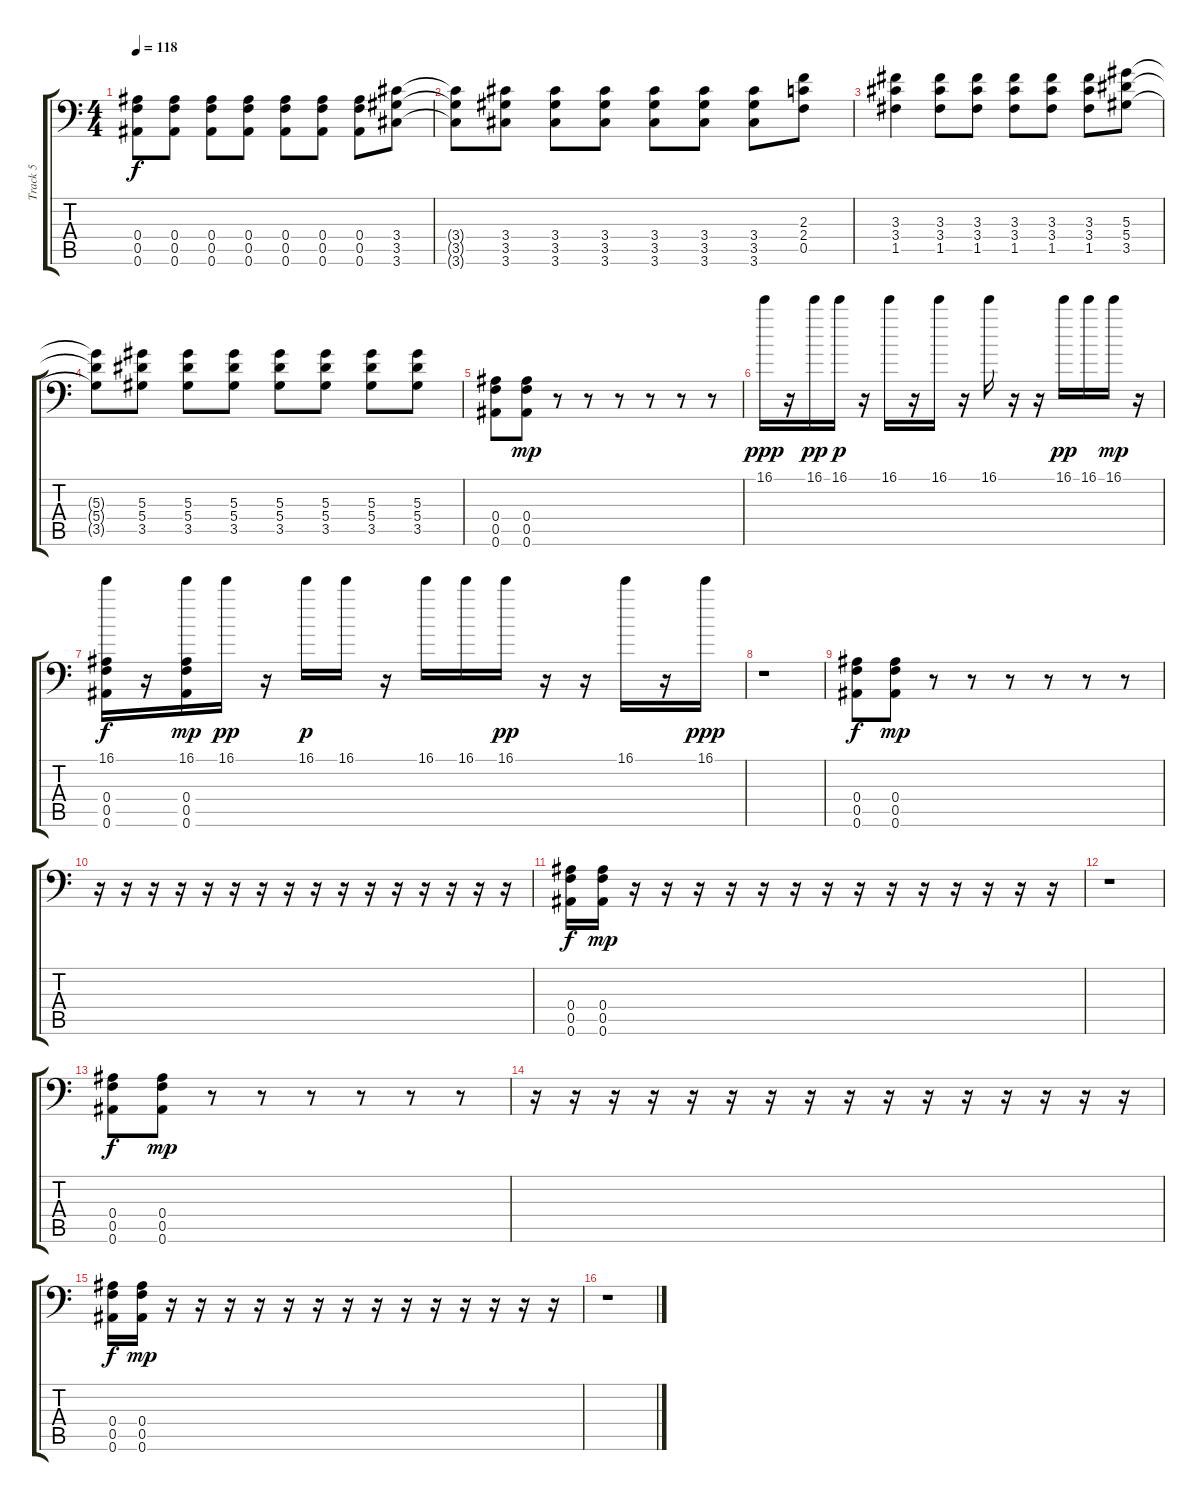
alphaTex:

\track ("Track 5" "Track 5") {instrument distortionguitar}
\staff {score tabs}
\tuning (C4 G3 Eb3 Bb2 F2 Bb1) {hide}
\ts (4 4)
\tempo 118
\clef f4
\ks c
(0.4 0.5 0.6).8{dy f} (0.4 0.5 0.6).8 (0.4 0.5 0.6).8 (0.4 0.5 0.6).8 (0.4 0.5 0.6).8 (0.4 0.5 0.6).8 (0.4 0.5 0.6).8 (3.4 3.5 3.6).8 |
(3.4{t} 3.5{t} 3.6{t}).8 (3.4 3.5 3.6).8 (3.4 3.5 3.6).8 (3.4 3.5 3.6).8 (3.4 3.5 3.6).8 (3.4 3.5 3.6).8 (3.4 3.5 3.6).8 (2.3 2.4 0.5).8 |
(3.3 3.4 1.5).4 (3.3 3.4 1.5).8 (3.3 3.4 1.5).8 (3.3 3.4 1.5).8 (3.3 3.4 1.5).8 (3.3 3.4 1.5).8 (5.3 5.4 3.5).8 |
(5.3{t} 5.4{t} 3.5{t}).8 (5.3 5.4 3.5).8 (5.3 5.4 3.5).8 (5.3 5.4 3.5).8 (5.3 5.4 3.5).8 (5.3 5.4 3.5).8 (5.3 5.4 3.5).8 (5.3 5.4 3.5).8 |
(0.4 0.5 0.6).8 (0.4 0.5 0.6).8{dy mp} r.8 r.8 r.8 r.8 r.8 r.8 |
16.1.16{dy ppp} r.16 16.1.16{dy pp} 16.1.16{dy p} r.16 16.1.16 r.16 16.1.16 r.16 16.1.16 r.16 r.16 16.1.16{dy pp} 16.1.16 16.1.16{dy mp} r.16 |
(16.1 0.4 0.5 0.6).16{dy f} r.16 (16.1 0.4 0.5 0.6).16{dy mp} 16.1.16{dy pp} r.16 16.1.16{dy p} 16.1.16 r.16 16.1.16 16.1.16 16.1.16{dy pp} r.16 r.16 16.1.16 r.16 16.1.16{dy ppp} |
r.1 |
(0.4 0.5 0.6).8{dy f} (0.4 0.5 0.6).8{dy mp} r.8 r.8 r.8 r.8 r.8 r.8 |
r.16 r.16 r.16 r.16 r.16 r.16 r.16 r.16 r.16 r.16 r.16 r.16 r.16 r.16 r.16 r.16 |
(0.4 0.5 0.6).16{dy f} (0.4 0.5 0.6).16{dy mp} r.16 r.16 r.16 r.16 r.16 r.16 r.16 r.16 r.16 r.16 r.16 r.16 r.16 r.16 |
r.1 |
(0.4 0.5 0.6).8{dy f} (0.4 0.5 0.6).8{dy mp} r.8 r.8 r.8 r.8 r.8 r.8 |
r.16 r.16 r.16 r.16 r.16 r.16 r.16 r.16 r.16 r.16 r.16 r.16 r.16 r.16 r.16 r.16 |
(0.4 0.5 0.6).16{dy f} (0.4 0.5 0.6).16{dy mp} r.16 r.16 r.16 r.16 r.16 r.16 r.16 r.16 r.16 r.16 r.16 r.16 r.16 r.16 |
r.1
